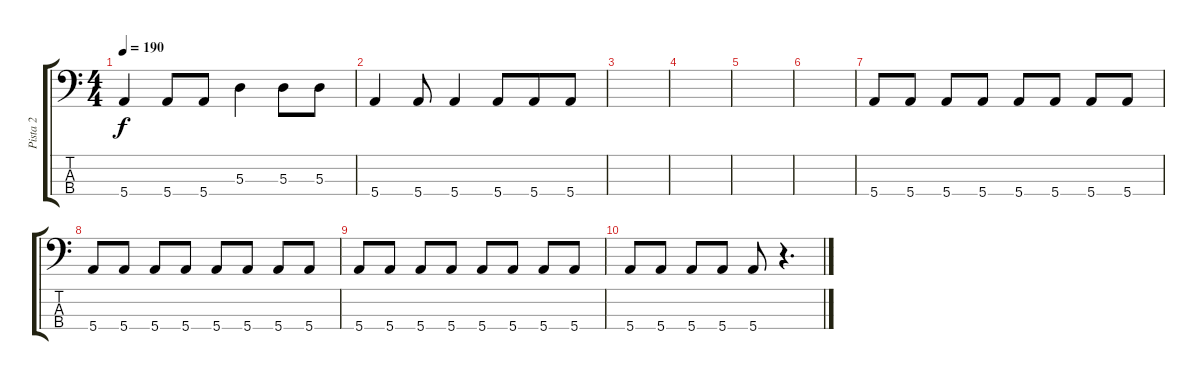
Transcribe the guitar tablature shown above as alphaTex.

\track ("Pista 2" "Pista 2") {instrument electricbassfinger}
\staff {score tabs}
\tuning (G2 D2 A1 E1) {hide}
\ts (4 4)
\tempo 190
\clef f4
\ks c
5.4.4{dy f} 5.4.8 5.4.8 5.3.4 5.3.8 5.3.8 |
5.4.4 5.4.8 5.4.4 5.4.8{beam merge} 5.4.8 5.4.8 |
|
|
|
|
5.4.8 5.4.8 5.4.8 5.4.8 5.4.8 5.4.8 5.4.8 5.4.8 |
5.4.8 5.4.8 5.4.8 5.4.8 5.4.8 5.4.8 5.4.8 5.4.8 |
5.4.8 5.4.8 5.4.8 5.4.8 5.4.8 5.4.8 5.4.8 5.4.8 |
5.4.8 5.4.8 5.4.8 5.4.8 5.4.8 r.4{d}
